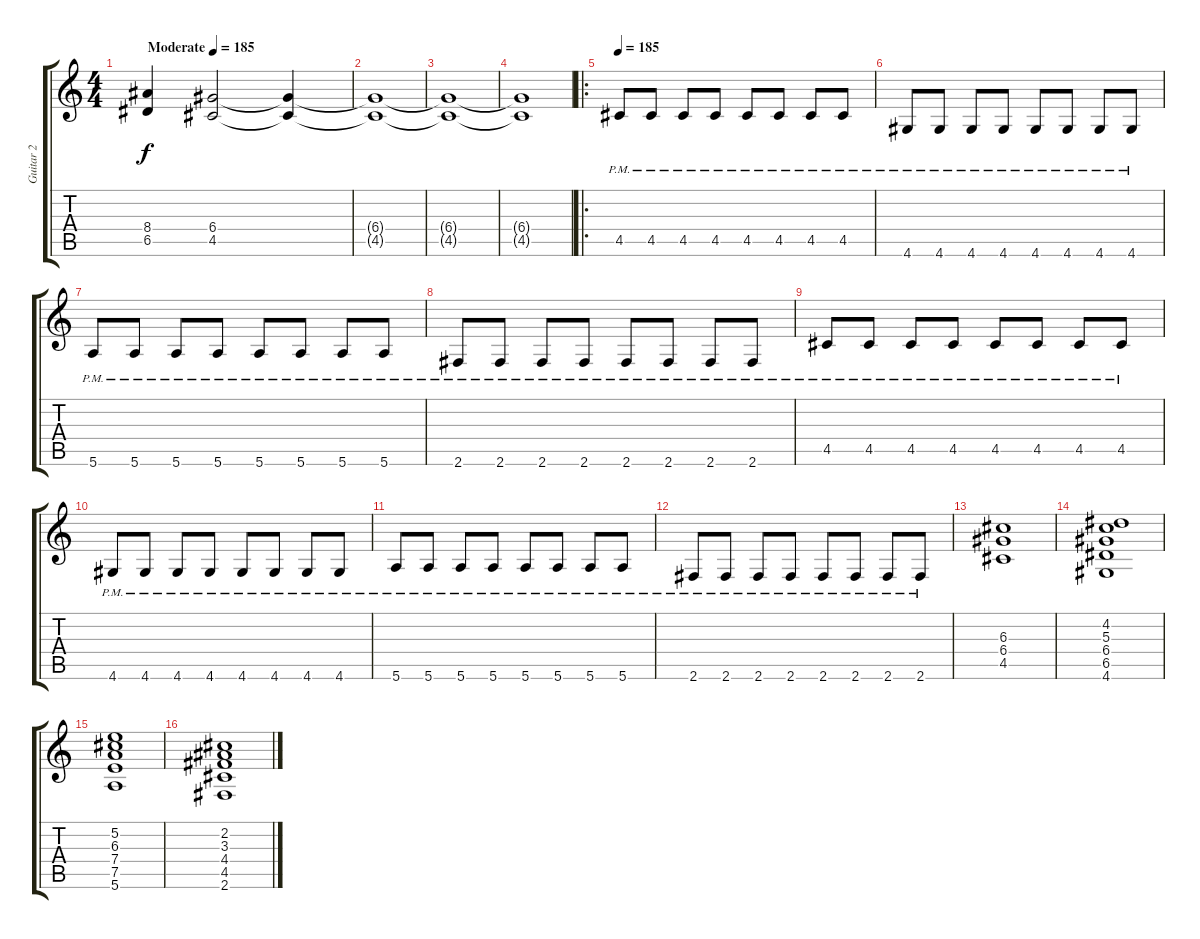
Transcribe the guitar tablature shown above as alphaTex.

\track ("Guitar 2" "Guitar 2") {instrument overdrivenguitar}
\staff {score tabs}
\tuning (E4 B3 G3 D3 A2 E2) {hide}
\ts (4 4)
\tempo (185 "Moderate")
\tempo 220
\tempo (185 "Moderate")
\clef g2
\ks c
(8.4 6.5).4{dy f instrument overdrivenguitar} (6.4 4.5).2 (6.4{t} 4.5{t}).4 |
(6.4{t} 4.5{t}).1 |
(6.4{t} 4.5{t}).1 |
(6.4{t} 4.5{t}).1 |
\ro
\tempo 185
4.5{pm}.8 4.5{pm}.8 4.5{pm}.8 4.5{pm}.8 4.5{pm}.8 4.5{pm}.8 4.5{pm}.8 4.5{pm}.8 |
4.6{pm}.8 4.6{pm}.8 4.6{pm}.8 4.6{pm}.8 4.6{pm}.8 4.6{pm}.8 4.6{pm}.8 4.6{pm}.8 |
5.6{pm}.8 5.6{pm}.8 5.6{pm}.8 5.6{pm}.8 5.6{pm}.8 5.6{pm}.8 5.6{pm}.8 5.6{pm}.8 |
2.6{pm}.8 2.6{pm}.8 2.6{pm}.8 2.6{pm}.8 2.6{pm}.8 2.6{pm}.8 2.6{pm}.8 2.6{pm}.8 |
4.5{pm}.8 4.5{pm}.8 4.5{pm}.8 4.5{pm}.8 4.5{pm}.8 4.5{pm}.8 4.5{pm}.8 4.5{pm}.8 |
4.6{pm}.8 4.6{pm}.8 4.6{pm}.8 4.6{pm}.8 4.6{pm}.8 4.6{pm}.8 4.6{pm}.8 4.6{pm}.8 |
5.6{pm}.8 5.6{pm}.8 5.6{pm}.8 5.6{pm}.8 5.6{pm}.8 5.6{pm}.8 5.6{pm}.8 5.6{pm}.8 |
2.6{pm}.8 2.6{pm}.8 2.6{pm}.8 2.6{pm}.8 2.6{pm}.8 2.6{pm}.8 2.6{pm}.8 2.6{pm}.8 |
(6.3 6.4 4.5).1 |
(4.2 5.3 6.4 6.5 4.6).1 |
(5.2 6.3 7.4 7.5 5.6).1 |
(2.2 3.3 4.4 4.5 2.6).1
